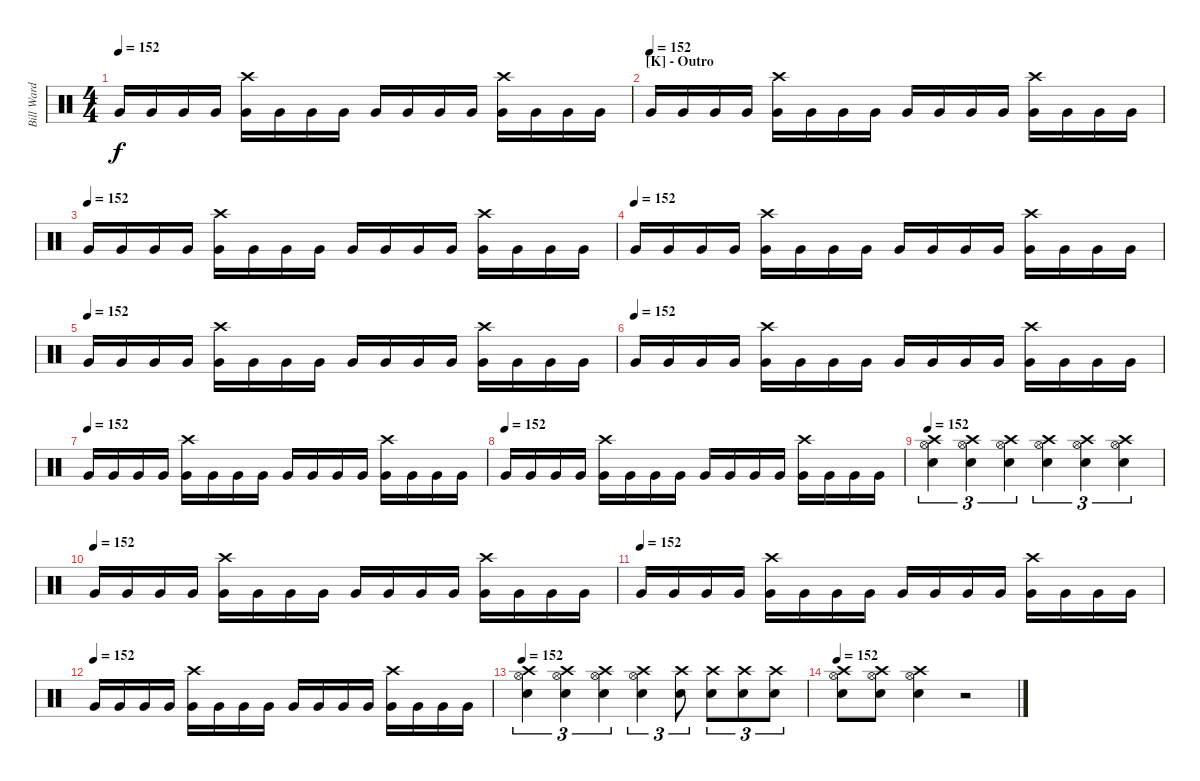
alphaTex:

\track ("Bill Ward" "Bill Ward") {instrument percussion}
\staff {score}
\articulation defaults
\ts (4 4)
\tempo 152
\clef neutral
\ks c "Very Low Tom (hit)".16{dy f} "Very Low Tom (hit)".16 "Very Low Tom (hit)".16 "Very Low Tom (hit)".16
("Crash high (hit)" "Very Low Tom (hit)").16 "Very Low Tom (hit)".16 "Very Low Tom (hit)".16 "Very Low Tom (hit)".16 "Very Low Tom (hit)".16 "Very Low Tom (hit)".16 "Very Low Tom (hit)".16 "Very Low Tom (hit)".16 ("Crash high (hit)" "Very Low Tom (hit)").16 "Very Low Tom (hit)".16 "Very Low Tom (hit)".16 "Very Low Tom (hit)".16 |
\section ("" "[K] - Outro")
\tempo (152)
"Very Low Tom (hit)".16{volume 16} "Very Low Tom (hit)".16 "Very Low Tom (hit)".16 "Very Low Tom (hit)".16 ("Crash high (hit)" "Very Low Tom (hit)").16 "Very Low Tom (hit)".16 "Very Low Tom (hit)".16 "Very Low Tom (hit)".16 "Very Low Tom (hit)".16 "Very Low Tom (hit)".16 "Very Low Tom (hit)".16 "Very Low Tom (hit)".16 ("Crash high (hit)" "Very Low Tom (hit)").16 "Very Low Tom (hit)".16 "Very Low Tom (hit)".16 "Very Low Tom (hit)".16 |
\tempo (152)
"Very Low Tom (hit)".16 "Very Low Tom (hit)".16 "Very Low Tom (hit)".16 "Very Low Tom (hit)".16 ("Crash high (hit)" "Very Low Tom (hit)").16 "Very Low Tom (hit)".16 "Very Low Tom (hit)".16 "Very Low Tom (hit)".16 "Very Low Tom (hit)".16 "Very Low Tom (hit)".16 "Very Low Tom (hit)".16 "Very Low Tom (hit)".16 ("Crash high (hit)" "Very Low Tom (hit)").16 "Very Low Tom (hit)".16 "Very Low Tom (hit)".16 "Very Low Tom (hit)".16 |
\tempo (152)
"Very Low Tom (hit)".16 "Very Low Tom (hit)".16 "Very Low Tom (hit)".16 "Very Low Tom (hit)".16 ("Crash high (hit)" "Very Low Tom (hit)").16 "Very Low Tom (hit)".16 "Very Low Tom (hit)".16 "Very Low Tom (hit)".16 "Very Low Tom (hit)".16 "Very Low Tom (hit)".16 "Very Low Tom (hit)".16 "Very Low Tom (hit)".16 ("Crash high (hit)" "Very Low Tom (hit)").16 "Very Low Tom (hit)".16 "Very Low Tom (hit)".16 "Very Low Tom (hit)".16 |
\tempo (152)
"Very Low Tom (hit)".16 "Very Low Tom (hit)".16 "Very Low Tom (hit)".16 "Very Low Tom (hit)".16 ("Crash high (hit)" "Very Low Tom (hit)").16 "Very Low Tom (hit)".16 "Very Low Tom (hit)".16 "Very Low Tom (hit)".16 "Very Low Tom (hit)".16 "Very Low Tom (hit)".16 "Very Low Tom (hit)".16 "Very Low Tom (hit)".16 ("Crash high (hit)" "Very Low Tom (hit)").16 "Very Low Tom (hit)".16 "Very Low Tom (hit)".16 "Very Low Tom (hit)".16 |
\tempo (152)
"Very Low Tom (hit)".16 "Very Low Tom (hit)".16 "Very Low Tom (hit)".16 "Very Low Tom (hit)".16 ("Crash high (hit)" "Very Low Tom (hit)").16 "Very Low Tom (hit)".16 "Very Low Tom (hit)".16 "Very Low Tom (hit)".16 "Very Low Tom (hit)".16 "Very Low Tom (hit)".16 "Very Low Tom (hit)".16 "Very Low Tom (hit)".16 ("Crash high (hit)" "Very Low Tom (hit)").16 "Very Low Tom (hit)".16 "Very Low Tom (hit)".16 "Very Low Tom (hit)".16 |
\tempo (152)
"Very Low Tom (hit)".16 "Very Low Tom (hit)".16 "Very Low Tom (hit)".16 "Very Low Tom (hit)".16 ("Crash high (hit)" "Very Low Tom (hit)").16 "Very Low Tom (hit)".16 "Very Low Tom (hit)".16 "Very Low Tom (hit)".16 "Very Low Tom (hit)".16 "Very Low Tom (hit)".16 "Very Low Tom (hit)".16 "Very Low Tom (hit)".16 ("Crash high (hit)" "Very Low Tom (hit)").16 "Very Low Tom (hit)".16 "Very Low Tom (hit)".16 "Very Low Tom (hit)".16 |
\tempo (152)
"Very Low Tom (hit)".16 "Very Low Tom (hit)".16 "Very Low Tom (hit)".16 "Very Low Tom (hit)".16 ("Crash high (hit)" "Very Low Tom (hit)").16 "Very Low Tom (hit)".16 "Very Low Tom (hit)".16 "Very Low Tom (hit)".16 "Very Low Tom (hit)".16 "Very Low Tom (hit)".16 "Very Low Tom (hit)".16 "Very Low Tom (hit)".16 ("Crash high (hit)" "Very Low Tom (hit)").16 "Very Low Tom (hit)".16 "Very Low Tom (hit)".16 "Very Low Tom (hit)".16 |
\tempo 152
("Hi-Hat (open)" "Crash high (hit)" "Snare (hit) 2").4{tu (3 2)} ("Hi-Hat (open)" "Crash high (hit)" "Snare (hit) 2").4{tu (3 2)} ("Hi-Hat (open)" "Crash high (hit)" "Snare (hit) 2").4{tu (3 2)} ("Hi-Hat (open)" "Crash high (hit)" "Snare (hit) 2").4{tu (3 2)} ("Hi-Hat (open)" "Crash high (hit)" "Snare (hit) 2").4{tu (3 2)} ("Hi-Hat (open)" "Crash high (hit)" "Snare (hit) 2").4{tu (3 2)} |
\tempo (152)
"Very Low Tom (hit)".16 "Very Low Tom (hit)".16 "Very Low Tom (hit)".16 "Very Low Tom (hit)".16 ("Crash high (hit)" "Very Low Tom (hit)").16 "Very Low Tom (hit)".16 "Very Low Tom (hit)".16 "Very Low Tom (hit)".16 "Very Low Tom (hit)".16 "Very Low Tom (hit)".16 "Very Low Tom (hit)".16 "Very Low Tom (hit)".16 ("Crash high (hit)" "Very Low Tom (hit)").16 "Very Low Tom (hit)".16 "Very Low Tom (hit)".16 "Very Low Tom (hit)".16 |
\tempo (152)
"Very Low Tom (hit)".16 "Very Low Tom (hit)".16 "Very Low Tom (hit)".16 "Very Low Tom (hit)".16 ("Crash high (hit)" "Very Low Tom (hit)").16 "Very Low Tom (hit)".16 "Very Low Tom (hit)".16 "Very Low Tom (hit)".16 "Very Low Tom (hit)".16 "Very Low Tom (hit)".16 "Very Low Tom (hit)".16 "Very Low Tom (hit)".16 ("Crash high (hit)" "Very Low Tom (hit)").16 "Very Low Tom (hit)".16 "Very Low Tom (hit)".16 "Very Low Tom (hit)".16 |
\tempo (152)
"Very Low Tom (hit)".16 "Very Low Tom (hit)".16 "Very Low Tom (hit)".16 "Very Low Tom (hit)".16 ("Crash high (hit)" "Very Low Tom (hit)").16 "Very Low Tom (hit)".16 "Very Low Tom (hit)".16 "Very Low Tom (hit)".16 "Very Low Tom (hit)".16 "Very Low Tom (hit)".16 "Very Low Tom (hit)".16 "Very Low Tom (hit)".16 ("Crash high (hit)" "Very Low Tom (hit)").16 "Very Low Tom (hit)".16 "Very Low Tom (hit)".16 "Very Low Tom (hit)".16 |
\tempo 152
("Hi-Hat (open)" "Crash high (hit)" "Snare (hit) 2").4{tu (3 2)} ("Hi-Hat (open)" "Crash high (hit)" "Snare (hit) 2").4{tu (3 2)} ("Hi-Hat (open)" "Crash high (hit)" "Snare (hit) 2").4{tu (3 2)} ("Hi-Hat (open)" "Crash high (hit)" "Snare (hit) 2").4{tu (3 2)} ("Crash high (hit)" "Snare (hit) 2").8{tu (3 2)} ("Crash high (hit)" "Snare (hit) 2").8{tu (3 2)} ("Crash high (hit)" "Snare (hit) 2").8{tu (3 2)} ("Crash high (hit)" "Snare (hit) 2").8{tu (3 2)} |
\tempo 152
("Crash high (hit)" "Hi-Hat (open)" "Snare (hit) 2").8 ("Crash high (hit)" "Hi-Hat (open)" "Snare (hit) 2").8 ("Crash high (hit)" "Hi-Hat (open)" "Snare (hit) 2").4 r.2
